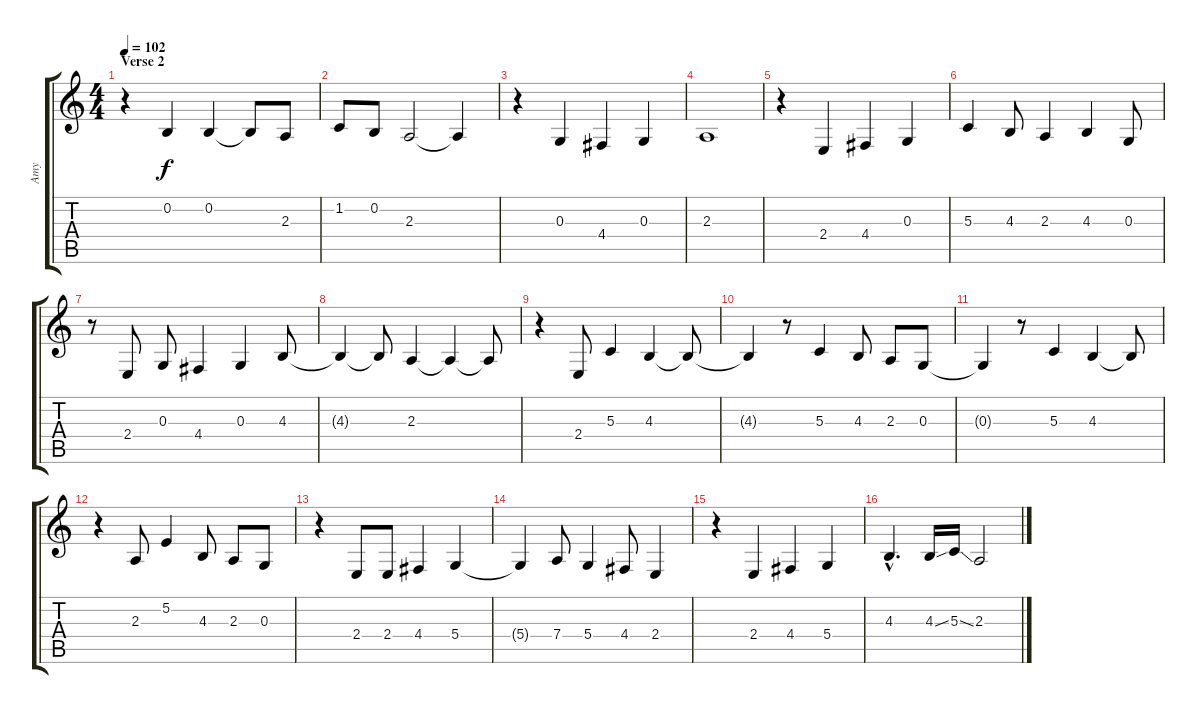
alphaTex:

\track ("Amy" "Amy") {instrument lead3calliope}
\staff {score tabs}
\tuning (E4 B3 G3 D3 A2 E2) {hide}
\ts (4 4)
\section ("" "Verse 2")
\tempo 102
\clef g2
\ks c
r.4{dy f} 0.2.4 0.2.4 0.2{t}.8 2.3.8 |
1.2.8 0.2.8 2.3.2 2.3{t}.4 |
r.4 0.3.4 4.4.4 0.3.4 |
2.3.1 |
r.4 2.4.4 4.4.4 0.3.4 |
5.3.4 4.3.8 2.3.4 4.3.4 0.3.8 |
r.8 2.4.8 0.3.8 4.4.4 0.3.4 4.3.8 |
4.3{t}.4 4.3{t}.8 2.3.4 2.3{t}.4 2.3{t}.8 |
r.4 2.4.8 5.3.4 4.3.4 4.3{t}.8 |
4.3{t}.4 r.8 5.3.4 4.3.8 2.3.8 0.3.8 |
0.3{t}.4 r.8 5.3.4 4.3.4 4.3{t}.8 |
r.4 2.3.8 5.2.4 4.3.8 2.3.8 0.3.8 |
r.4 2.4.8 2.4.8 4.4.4 5.4.4 |
5.4{t}.4 7.4.8 5.4.4 4.4.8 2.4.4 |
r.4 2.4.4 4.4.4 5.4.4 |
4.3{hac}.4{d} 4.3{ss}.16 5.3{ss}.16 2.3.2
